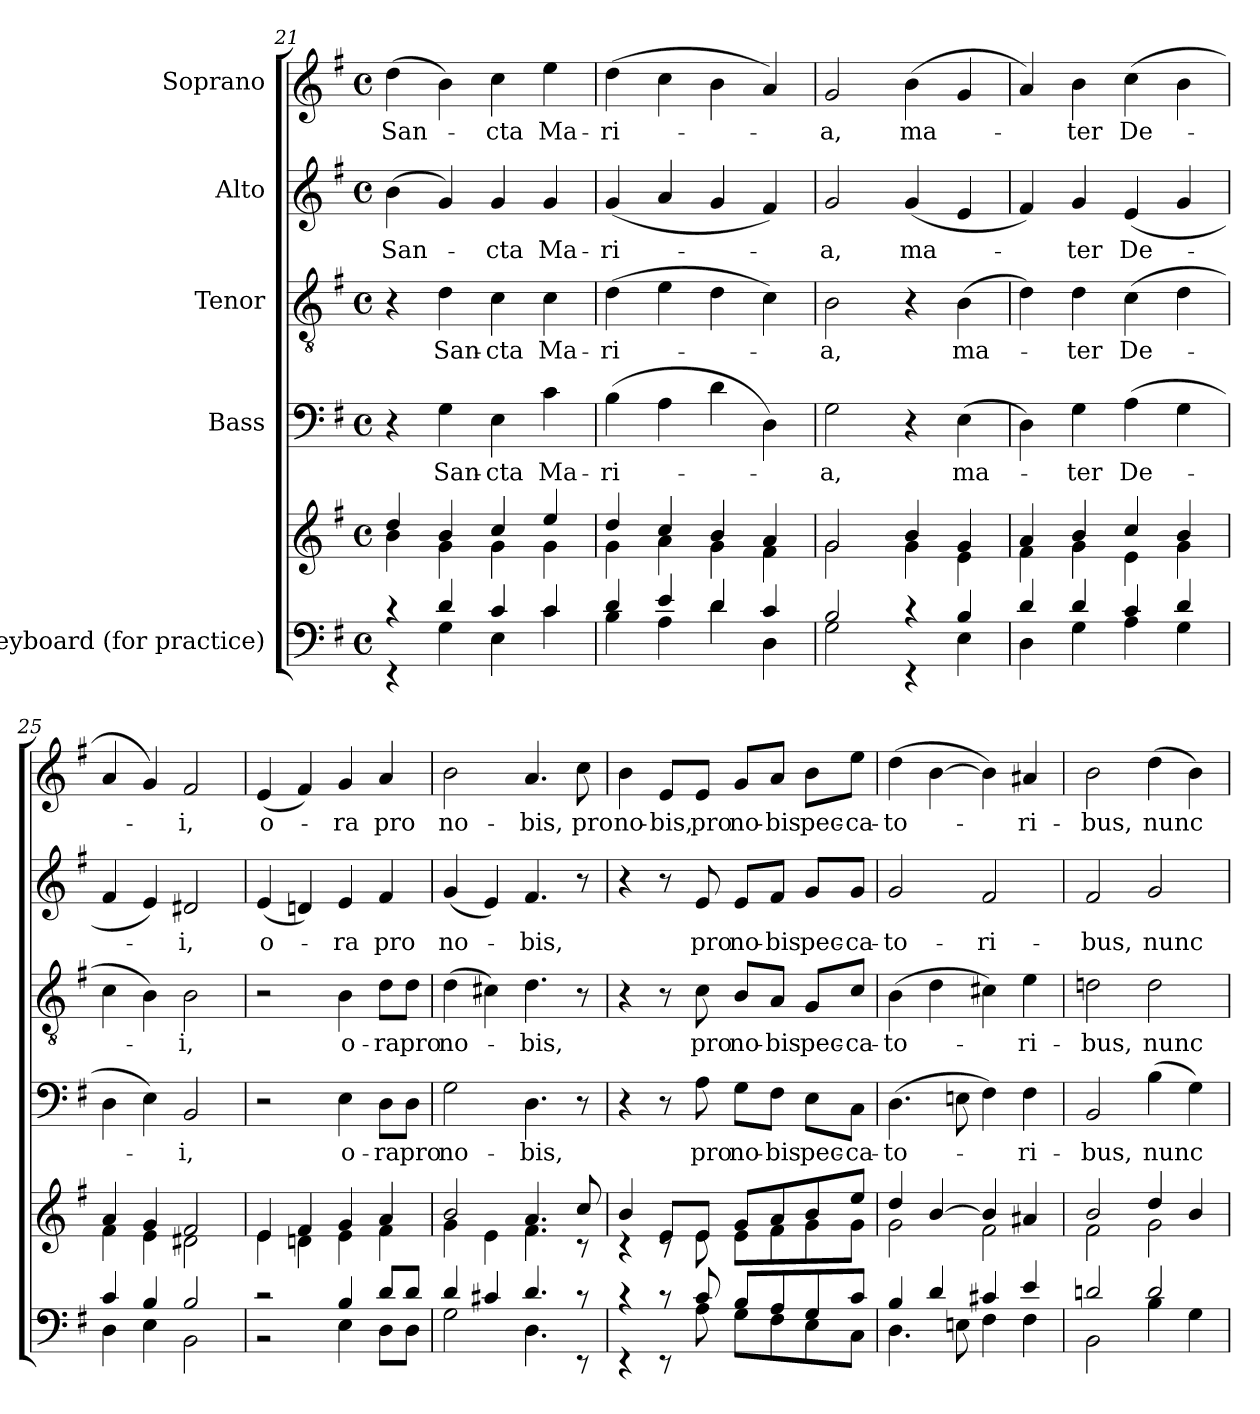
**kern	**kern	**kern	**text	**kern	**text	**kern	**text	**kern	**text
*part5	*part5	*part4	*part4	*part3	*part3	*part2	*part2	*part1	*part1
*staff6	*staff5	*staff4	*staff4	*staff3	*staff3	*staff2	*staff2	*staff1	*staff1
*I"Keyboard  (for practice)	*	*I"Bass	*	*I"Tenor	*	*I"Alto	*	*I"Soprano	*
*clefF4	*clefG2	*clefF4	*	*clefGv2	*	*clefG2	*	*clefG2	*
*k[f#]	*k[f#]	*k[f#]	*	*k[f#]	*	*k[f#]	*	*k[f#]	*
*G:	*G:	*G:	*	*G:	*	*G:	*	*G:	*
*M4/4	*M4/4	*M4/4	*	*M4/4	*	*M4/4	*	*M4/4	*
*met(c)	*met(c)	*met(c)	*	*met(c)	*	*met(c)	*	*met(c)	*
=21	=21	=21	=21	=21	=21	=21	=21	=21	=21
*^	*^	*	*	*	*	*	*	*	*
!	!	!	!	!	!	!	!	!	!LO:LY:b	!	!LO:LY:b
4rc	4rEE	4dd/	4b\	4r	.	4r	.	(>4b\	San-	(>4dd\	San-
!	!	!	!	!	!LO:LY:b	!	!LO:LY:b	!	!	!	!
4d/	4G\	4b/	4g\	4G\	San-	4d\	San-	4g/)	.	4b\)	.
!	!	!	!	!	!LO:LY:b	!	!LO:LY:b	!	!LO:LY:b	!	!LO:LY:b
4c/	4E\	4cc/	4g\	4E\	-cta	4c\	-cta	4g/	-cta	4cc\	-cta
!	!	!	!	!	!LO:LY:b	!	!LO:LY:b	!	!LO:LY:b	!	!LO:LY:b
4c/	4c\	4ee/	4g\	4c\	Ma-	4c\	Ma-	4g/	Ma-	4ee\	Ma-
=22	=22	=22	=22	=22	=22	=22	=22	=22	=22	=22	=22
!	!	!	!	!	!LO:LY:b	!	!LO:LY:b	!	!LO:LY:b	!	!LO:LY:b
4d/	4B\	4dd/	4g\	(>4B\	-ri-	(>4d\	-ri-	(<4g/	-ri-	(>4dd\	-ri-
4e/	4A\	4cc/	4a\	4A\	.	4e\	.	4a/	.	4cc\	.
4d/	4d\	4b/	4g\	4d\	.	4d\	.	4g/	.	4b\	.
4c/	4D\	4a/	4f#\	4D\)	.	4c\)	.	4f#/)	.	4a/)	.
=23	=23	=23	=23	=23	=23	=23	=23	=23	=23	=23	=23
!	!	!	!	!	!LO:LY:b	!	!LO:LY:b	!	!LO:LY:b	!	!LO:LY:b
2B/	2G\	2g/	2g\	2G\	-a,	2B\	-a,	2g/	-a,	2g/	-a,
!	!	!	!	!	!	!	!	!	!LO:LY:b	!	!LO:LY:b
4rc	4rEE	4b/	4g\	4r	.	4r	.	(<4g/	ma-	(>4b\	ma-
!	!	!	!	!	!LO:LY:b	!	!LO:LY:b	!	!	!	!
4B/	4E\	4g/	4e\	(>4E\	ma-	(>4B\	ma-	4e/	.	4g/	.
!!LO:PB:g=z
=24	=24	=24	=24	=24	=24	=24	=24	=24	=24	=24	=24
4d/	4D\	4a/	4f#\	4D\)	.	4d\)	.	4f#/)	.	4a/)	.
!	!	!	!	!	!LO:LY:b	!	!LO:LY:b	!	!LO:LY:b	!	!LO:LY:b
4d/	4G\	4b/	4g\	4G\	-ter	4d\	-ter	4g/	-ter	4b\	-ter
!	!	!	!	!	!LO:LY:b	!	!LO:LY:b	!	!LO:LY:b	!	!LO:LY:b
4c/	4A\	4cc/	4e\	(>4A\	De-	(>4c\	De-	(<4e/	De-	(>4cc\	De-
4d/	4G\	4b/	4g\	4G\	.	4d\	.	4g/	.	4b\	.
=25	=25	=25	=25	=25	=25	=25	=25	=25	=25	=25	=25
4c/	4D\	4a/	4f#\	4D\	.	4c\	.	4f#/	.	4a/	.
4B/	4E\	4g/	4e\	4E\)	.	4B\)	.	4e/)	.	4g/)	.
!	!	!	!	!	!LO:LY:b	!	!LO:LY:b	!	!LO:LY:b	!	!LO:LY:b
2B/	2BB\	2f#/	2d#X\	2BB/	-i,	2B\	-i,	2d#X/	-i,	2f#/	-i,
=26	=26	=26	=26	=26	=26	=26	=26	=26	=26	=26	=26
!	!	!	!	!	!	!	!	!	!LO:LY:b	!	!LO:LY:b
2rc	2rBB	4e/	4e\	2r	.	2r	.	(<4e/	o-	(<4e/	o-
.	.	4f#/	4dn\	.	.	.	.	4dn/)	.	4f#/)	.
!	!	!	!	!	!LO:LY:b	!	!LO:LY:b	!	!LO:LY:b	!	!LO:LY:b
4B/	4E\	4g/	4e\	4E\	o-	4B\	o-	4e/	-ra	4g/	-ra
!	!	!	!	!	!LO:LY:b	!	!LO:LY:b	!	!LO:LY:b	!	!LO:LY:b
8d/L	8D\L	4a/	4f#\	8D\L	-ra	8d\L	-ra	4f#/	pro	4a/	pro
!	!	!	!	!	!LO:LY:b	!	!LO:LY:b	!	!	!	!
8d/J	8D\J	.	.	8D\J	pro	8d\J	pro	.	.	.	.
=27	=27	=27	=27	=27	=27	=27	=27	=27	=27	=27	=27
!	!	!	!	!	!LO:LY:b	!	!LO:LY:b	!	!LO:LY:b	!	!LO:LY:b
4d/	2G\	2b/	4g\	2G\	no-	(>4d\	no-	(<4g/	no-	2b\	no-
4c#X/	.	.	4e\	.	.	4c#X\)	.	4e/)	.	.	.
!	!	!	!	!	!LO:LY:b	!	!LO:LY:b	!	!LO:LY:b	!	!LO:LY:b
4.d/	4.D\	4.a/	4.f#\	4.D\	-bis,	4.d\	-bis,	4.f#/	-bis,	4.a/	-bis,
!	!	!	!	!	!	!	!	!	!	!	!LO:LY:b
8rc	8rEE	8cc/	8rc	8r	.	8r	.	8r	.	8cc\	pro
=28	=28	=28	=28	=28	=28	=28	=28	=28	=28	=28	=28
!	!	!	!	!	!	!	!	!	!	!	!LO:LY:b
4rc	4rEE	4b/	4rc	4r	.	4r	.	4r	.	4b\	no-
!	!	!	!	!	!	!	!	!	!	!	!LO:LY:b
8rc	8rEE	8e/L	8rB	8r	.	8r	.	8r	.	8e/L	-bis,
!	!	!	!	!	!LO:LY:b	!	!LO:LY:b	!	!LO:LY:b	!	!LO:LY:b
8c/	8A\	8e/J	8e\	8A\	pro	8c\	pro	8e/	pro	8e/J	pro
!	!	!	!	!	!LO:LY:b	!	!LO:LY:b	!	!LO:LY:b	!	!LO:LY:b
8B/L	8G\L	8g/L	8e\L	8G\L	no-	8B/L	no-	8e/L	no-	8g/L	no-
!	!	!	!	!	!LO:LY:b	!	!LO:LY:b	!	!LO:LY:b	!	!LO:LY:b
8A/	8F#\	8a/	8f#\	8F#\J	-bis	8A/J	-bis	8f#/J	-bis	8a/J	-bis
!	!	!	!	!	!LO:LY:b	!	!LO:LY:b	!	!LO:LY:b	!	!LO:LY:b
8G/	8E\	8b/	8g\	8E\L	pec-	8G/L	pec-	8g/L	pec-	8b\L	pec-
!	!	!	!	!	!LO:LY:b	!	!LO:LY:b	!	!LO:LY:b	!	!LO:LY:b
8c/J	8C\J	8ee/J	8g\J	8C\J	-ca-	8c/J	-ca-	8g/J	-ca-	8ee\J	-ca-
!!LO:LB:g=z
=29	=29	=29	=29	=29	=29	=29	=29	=29	=29	=29	=29
!	!	!	!	!	!LO:LY:b	!	!LO:LY:b	!	!LO:LY:b	!	!LO:LY:b
4B/	4.D\	4dd/	2g\	(>4.D\	-to-	(>4B\	-to-	2g/	-to-	(>4dd\	-to-
4d/	.	[>4b/	.	.	.	4d\	.	.	.	[4b\	.
.	8En\	.	.	8En\	.	.	.	.	.	.	.
!	!	!	!	!	!	!	!	!	!LO:LY:b	!	!
4c#X/	4F#\	4b/]	2f#\	4F#\)	.	4c#X\)	.	2f#/	-ri-	4b\])	.
!	!	!	!	!	!LO:LY:b	!	!LO:LY:b	!	!	!	!LO:LY:b
4e/	4F#\	4a#X/	.	4F#\	-ri-	4e\	-ri-	.	.	4a#X/	-ri-
=30	=30	=30	=30	=30	=30	=30	=30	=30	=30	=30	=30
!	!	!	!	!	!LO:LY:b	!	!LO:LY:b	!	!LO:LY:b	!	!LO:LY:b
2dn/	2BB\	2b/	2f#\	2BB/	-bus,	2dn\	-bus,	2f#/	-bus,	2b\	-bus,
!	!	!	!	!	!LO:LY:b	!	!LO:LY:b	!	!LO:LY:b	!	!LO:LY:b
2d/	4B\	4dd/	2g\	(>4B\	nunc	2d\	nunc	2g/	nunc	(>4dd\	nunc
.	4G\	4b/	.	4G\)	.	.	.	.	.	4b\)	.
*v	*v	*	*	*	*	*	*	*	*	*	*
*	*v	*v	*	*	*	*	*	*	*	*
=	=	=	=	=	=	=	=	=	=
*-	*-	*-	*-	*-	*-	*-	*-	*-	*-
